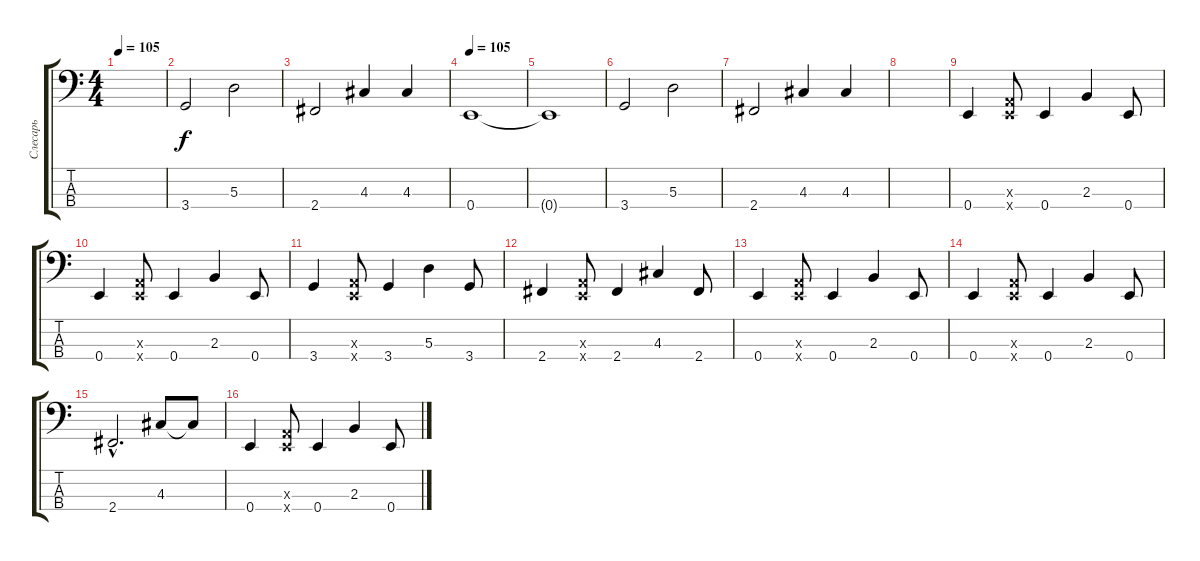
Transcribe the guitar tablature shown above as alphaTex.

\track ("Слесарь" "Слесарь") {instrument electricbassfinger}
\staff {score tabs}
\tuning (G2 D2 A1 E1) {hide}
\ts (4 4)
\tempo 105
\clef f4
\ks c
|
3.4.2 5.3.2 |
2.4.2 4.3.4 4.3.4 |
\tempo 105
0.4.1 |
0.4{t}.1 |
3.4.2 5.3.2 |
2.4.2 4.3.4 4.3.4 |
|
0.4.4 (0.3{x} 0.4{x}).8 0.4.4 2.3.4 0.4.8 |
0.4.4 (0.3{x} 0.4{x}).8 0.4.4 2.3.4 0.4.8 |
3.4.4 (0.3{x} 0.4{x}).8 3.4.4 5.3.4 3.4.8 |
2.4.4 (0.3{x} 0.4{x}).8 2.4.4 4.3.4 2.4.8 |
0.4.4 (0.3{x} 0.4{x}).8 0.4.4 2.3.4 0.4.8 |
0.4.4 (0.3{x} 0.4{x}).8 0.4.4 2.3.4 0.4.8 |
2.4{hac}.2{d} 4.3.8 4.3{t}.8 |
0.4.4 (0.3{x} 0.4{x}).8 0.4.4 2.3.4 0.4.8
